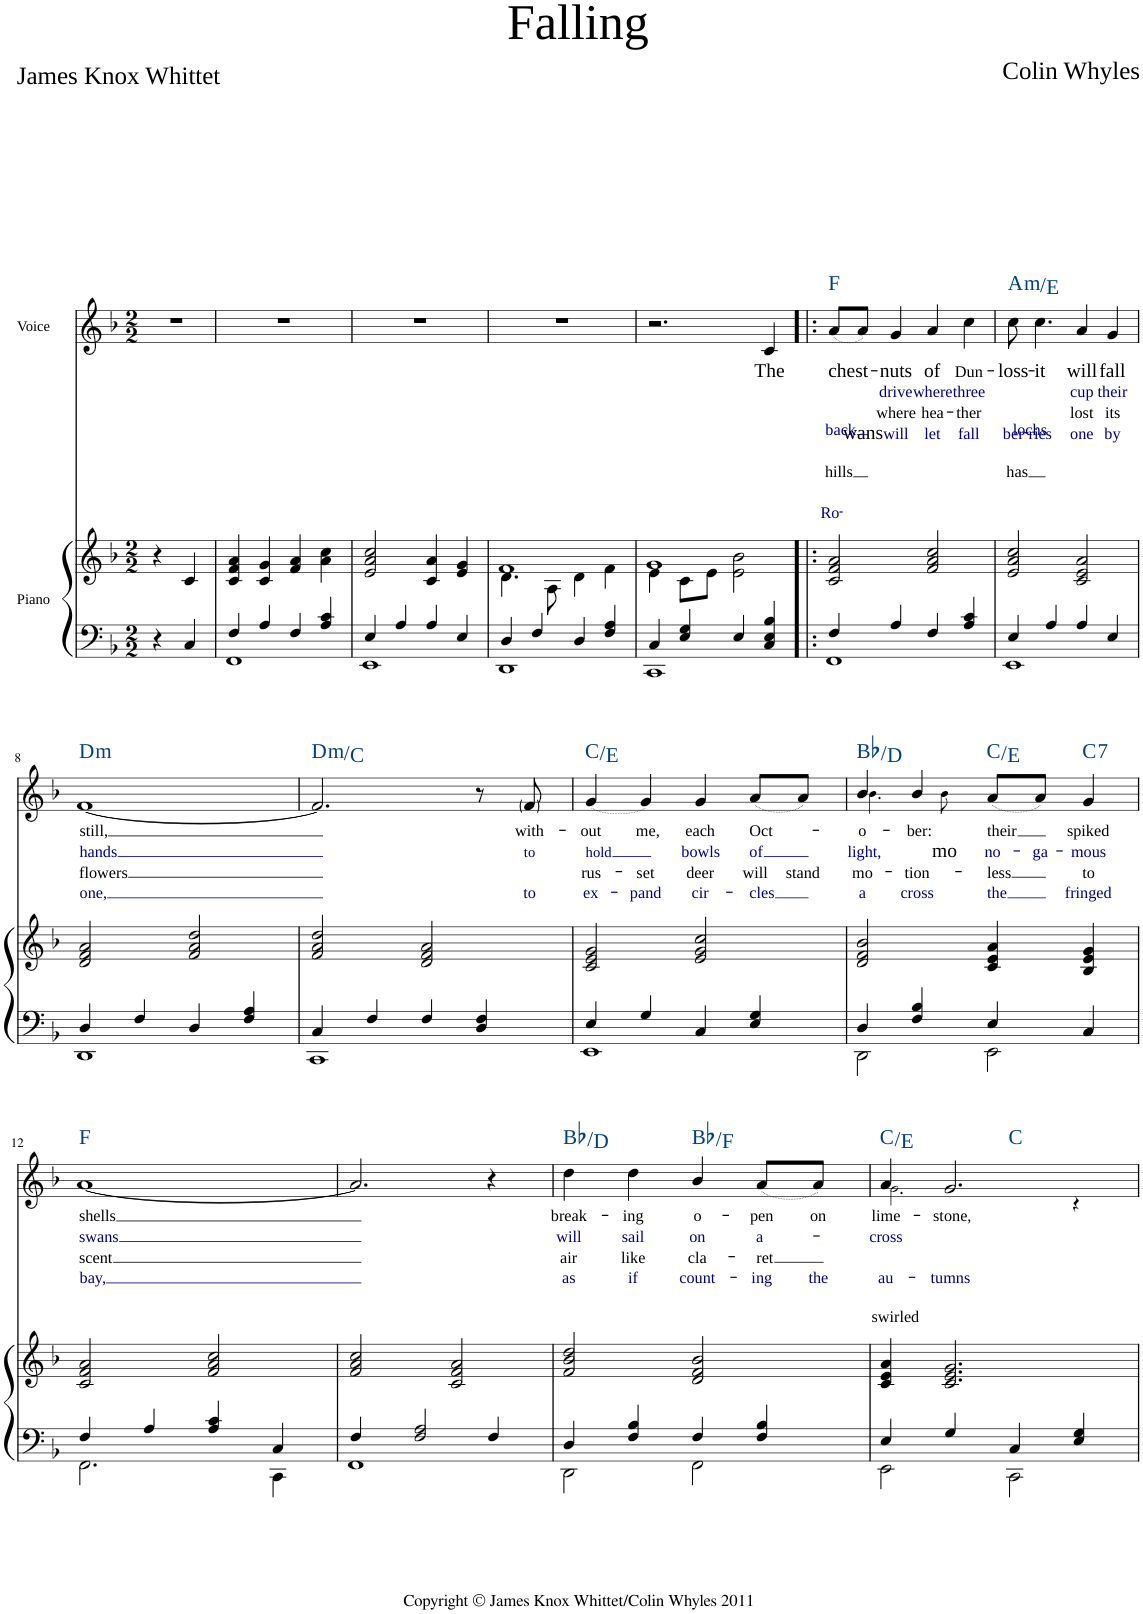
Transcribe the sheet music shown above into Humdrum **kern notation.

**kern	**kern	**kern	**text	**text	**text	**text	**harte
*part2	*part2	*part1	*part1	*part1	*part1	*part1	*part1
*staff3	*staff2	*staff1	*staff1	*staff1	*staff1	*staff1	*
*I"Piano	*	*I"Voice	*	*	*	*	*
*I'Pno	*	*	*	*	*	*	*
*clefF4	*clefG2	*clefG2	*	*	*	*	*
*k[b-]	*k[b-]	*k[b-]	*	*	*	*	*
*M2/2	*M2/2	*M2/2	*	*	*	*	*
=1	=1	=1	=1	=1	=1	=1	=1
4r	4r	1r	.	.	.	.	.
4C/	4c/	.	.	.	.	.	.
2ryy	2ryy	.	.	.	.	.	.
=2	=2	=2	=2	=2	=2	=2	=2
*^	*	*	*	*	*	*	*
4F/	1FF	4c/ 4f/ 4a/	1r	.	.	.	.	.
4A/	.	4c/ 4g/	.	.	.	.	.	.
4F/	.	4f/ 4a/	.	.	.	.	.	.
4A/ 4c/	.	4a\ 4cc\	.	.	.	.	.	.
=3	=3	=3	=3	=3	=3	=3	=3	=3
4E/	1EE	2e/ 2a/ 2cc/	1r	.	.	.	.	.
4A/	.	.	.	.	.	.	.	.
4A/	.	4c/ 4a/	.	.	.	.	.	.
4E/	.	4e/ 4g/	.	.	.	.	.	.
=4	=4	=4	=4	=4	=4	=4	=4	=4
*	*	*^	*	*	*	*	*	*
4D/	1DD	1f	4.d\	1r	.	.	.	.	.
4F/	.	.	.	.	.	.	.	.	.
.	.	.	8A\	.	.	.	.	.	.
4D/	.	.	4d\	.	.	.	.	.	.
4F/ 4A/	.	.	4f\	.	.	.	.	.	.
=5	=5	=5	=5	=5	=5	=5	=5	=5	=5
4C/	1CC	1g	4e\	2.r	.	.	.	.	.
4E/ 4G/	.	.	8c\L	.	.	.	.	.	.
.	.	.	8e\J	.	.	.	.	.	.
4E/	.	.	2e\ 2b-\	.	.	.	.	.	.
!	!	!	!	!	!LO:LY:b	!	!	!	!
4C/ 4E/ 4B-/	.	.	.	4c/	The	.	.	.	.
*	*	*v	*v	*	*	*	*	*	*
=6!|:	=6!|:	=6!|:	=6!|:	=6!|:	=6!|:	=6!|:	=6!|:	=6!|:
!	!	!	!	!LO:LY:b	!LO:LY:b:color=#000080	!LO:LY:b	!LO:LY:b:color=#000080	!
4F/	1FF	2c/ 2f/ 2a/	(8a/L	chest-	back	hills	Ro-	F:maj
!	!	!	!	!	!	!	!LO:LY:b	!
.	.	.	8a/J)	.	.	.	-wans	.
!	!	!	!	!LO:LY:b	!LO:LY:b:color=#000080	!LO:LY:b	!LO:LY:b:color=#000080	!
4A/	.	.	4g/	-nuts	drive	where	will	.
!	!	!	!	!LO:LY:b	!LO:LY:b:color=#000080	!LO:LY:b	!LO:LY:b:color=#000080	!
4F/	.	2f/ 2a/ 2cc/	4a/	of	where	hea-	let	.
!	!	!	!	!LO:LY:b	!LO:LY:b:color=#000080	!LO:LY:b	!LO:LY:b:color=#000080	!
4A/ 4c/	.	.	4cc\	Dun-	three	-ther	fall	.
=7	=7	=7	=7	=7	=7	=7	=7	=7
!	!	!	!	!LO:LY:b	!LO:LY:b:color=#000080	!LO:LY:b	!LO:LY:b:color=#000080	!LO:H:kt=m
4E/	1EE	2e/ 2a/ 2cc/	8cc\	-loss-	lochs	has	ber-	A:min/5
!	!	!	!	!LO:LY:b	!	!	!LO:LY:b:color=#000080	!
.	.	.	4.cc\	-it	.	.	-ries	.
4A/	.	.	.	.	.	.	.	.
!	!	!	!	!LO:LY:b	!LO:LY:b:color=#000080	!LO:LY:b	!LO:LY:b:color=#000080	!
4A/	.	2c/ 2e/ 2a/	4a/	will	cup	lost	one	.
!	!	!	!	!LO:LY:b	!LO:LY:b:color=#000080	!LO:LY:b	!LO:LY:b:color=#000080	!
4E/	.	.	4g/	fall	their	its	by	.
!!LO:LB:g=z
=8	=8	=8	=8	=8	=8	=8	=8	=8
!	!	!	!	!LO:LY:b	!LO:LY:b:color=#000080	!LO:LY:b	!LO:LY:b:color=#000080	!LO:H:kt=m
4D/	1DD	2d/ 2f/ 2a/	[1f	still,	hands	flowers	one,	D:min
4F/	.	.	.	.	.	.	.	.
4D/	.	2f/ 2a/ 2dd/	.	.	.	.	.	.
4F/ 4A/	.	.	.	.	.	.	.	.
=9	=9	=9	=9	=9	=9	=9	=9	=9
!	!	!	!	!	!	!	!	!LO:H:kt=m
4C/	1CC	2f/ 2a/ 2dd/	2.f/]	.	.	.	.	D:min/b7
4F/	.	.	.	.	.	.	.	.
4F/	.	2d/ 2f/ 2a/	.	.	.	.	.	.
4D/ 4F/	.	.	8r	.	.	.	.	.
!	!	!	!	!LO:LY:b	!LO:LY:b:color=#000080	!	!LO:LY:b:color=#000080	!
.	.	.	8f/	with-	to	.	to	.
=10	=10	=10	=10	=10	=10	=10	=10	=10
!	!	!	!LO:T:dot	!LO:LY:b	!LO:LY:b:color=#000080	!LO:LY:b	!LO:LY:b:color=#000080	!
4E/	1EE	2c/ 2e/ 2g/	[4g/	-out	hold	rus-	ex-	C:maj/3
!	!	!	!	!LO:LY:b	!	!LO:LY:b	!LO:LY:b:color=#000080	!
4G/	.	.	4g/]	me,	.	-set	-pand	.
!	!	!	!	!LO:LY:b	!LO:LY:b:color=#000080	!LO:LY:b	!LO:LY:b:color=#000080	!
4C/	.	2e/ 2g/ 2cc/	4g/	each	bowls	deer	cir-	.
!	!	!	!	!LO:LY:b	!LO:LY:b:color=#000080	!LO:LY:b	!LO:LY:b:color=#000080	!
4E/ 4G/	.	.	(8a/L	Oct-	of	will	-cles	.
!	!	!	!	!	!	!LO:LY:b	!	!
.	.	.	8a/J)	.	.	stand	.	.
=11	=11	=11	=11	=11	=11	=11	=11	=11
!	!	!	!	!LO:LY:b	!LO:LY:b:color=#000080	!LO:LY:b	!LO:LY:b:color=#000080	!
*	*	*	*^	*	*	*	*	*
4D/	2DD\	2d/ 2f/ 2b-/	4b-/	4.b-!\	-o-	light,	mo-	a	Bb:maj/3
!	!	!	!	!	!LO:LY:b	!	!LO:LY:b	!LO:LY:b:color=#000080	!
4F/ 4B-/	.	.	4b-/	.	-ber:	.	-tion-	-cross	.
!	!	!	!	!	!LO:LY:b	!LO:LY:b	!	!	!
.	.	.	.	8b-!\	x	mo	.	.	.
!	!	!	!	!	!LO:LY:b	!LO:LY:b:color=#000080	!LO:LY:b	!LO:LY:b:color=#000080	!
4E/	2EE\	4c/ 4e/ 4a/	(8a/L	2ryy	their	no-	-less	the	C:maj/3
!	!	!	!	!	!	!LO:LY:b:color=#000080	!	!	!
.	.	.	8a/J)	.	.	-ga-	.	.	.
!	!	!	!	!	!LO:LY:b	!LO:LY:b:color=#000080	!LO:LY:b	!LO:LY:b:color=#000080	!LO:H:kt=7
4C/	.	4B-/ 4e/ 4g/	4g/	.	spiked	-mous	to	fringed	C:7
*	*	*	*v	*v	*	*	*	*	*
!!LO:LB:g=z
=12	=12	=12	=12	=12	=12	=12	=12	=12
!	!	!	!	!LO:LY:b	!LO:LY:b:color=#000080	!LO:LY:b	!LO:LY:b:color=#000080	!
4F/	2.FF\	2c/ 2f/ 2a/	[1a	shells	swans	scent	bay,	F:maj
4A/	.	.	.	.	.	.	.	.
4A/ 4c/	.	2f/ 2a/ 2cc/	.	.	.	.	.	.
4C/	4CC\	.	.	.	.	.	.	.
=13	=13	=13	=13	=13	=13	=13	=13	=13
4F/	1FF	2f/ 2a/ 2cc/	2.a/]	.	.	.	.	.
2F/ 2A/	.	.	.	.	.	.	.	.
.	.	2c/ 2f/ 2a/	.	.	.	.	.	.
4F/	.	.	4r	.	.	.	.	.
=14	=14	=14	=14	=14	=14	=14	=14	=14
!	!	!	!	!LO:LY:b	!LO:LY:b:color=#000080	!LO:LY:b	!LO:LY:b:color=#000080	!
4D/	2DD\	2f/ 2b-/ 2dd/	4dd\	break-	will	air	as	Bb:maj/3
!	!	!	!	!LO:LY:b	!LO:LY:b:color=#000080	!LO:LY:b	!LO:LY:b:color=#000080	!
4F/ 4B-/	.	.	4dd\	-ing	sail	like	if	.
!	!	!	!	!LO:LY:b	!LO:LY:b:color=#000080	!LO:LY:b	!LO:LY:b:color=#000080	!
4F/	2FF\	2d/ 2f/ 2b-/	4b-/	o-	on	cla-	count-	Bb:maj/5
!	!	!	!	!LO:LY:b	!LO:LY:b:color=#000080	!LO:LY:b	!LO:LY:b:color=#000080	!
4F/ 4B-/	.	.	(8a/L	-pen	a-	-ret	-ing	.
!	!	!	!	!LO:LY:b	!	!	!LO:LY:b:color=#000080	!
.	.	.	8a/J)	on	.	.	the	.
=15	=15	=15	=15	=15	=15	=15	=15	=15
!	!	!	!	!LO:LY:b	!LO:LY:b:color=#000080	!LO:LY:b	!LO:LY:b:color=#000080	!
*	*	*	*^	*	*	*	*	*
*	*	*	*	*^	*	*	*	*	*
4E/	2EE\	4c/ 4e/ 4a/	4a/	2.g!\	2ryy	lime-	-cross	swirled	au-	C:maj/3
!	!	!	!	!	!	!LO:LY:b	!	!	!LO:LY:b:color=#000080	!
4G/	.	2.c/ 2.e/ 2.g/	2.g/	.	.	-stone,	.	.	-tumns	.
4C/	2CC\	.	.	.	2ryy	.	.	.	.	C:maj
4E/ 4G/	.	.	.	4r	.	.	.	.	.	.
*v	*v	*	*v	*v	*v	*	*	*	*	*
=	=	=	=	=	=	=	=
*-	*-	*-	*-	*-	*-	*-	*-
